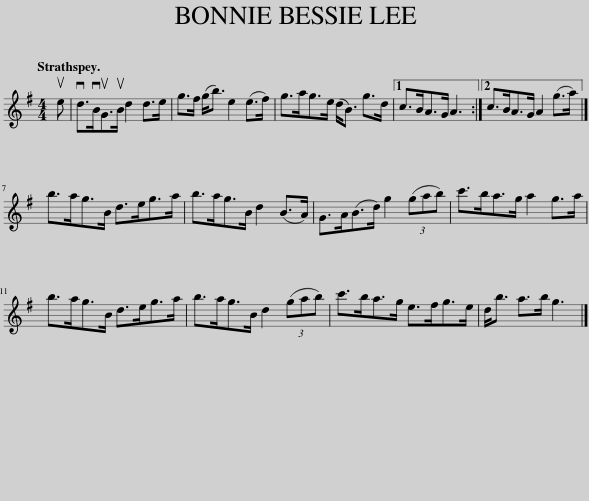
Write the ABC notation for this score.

X:1
L:1/8
Q:1/4=120
M:4/4
I:linebreak $
K:G
V:1 treble
V:1
 ue | vd>vBuG>uB d2 d>e | g>f (g<b) e2 (e>f) | g>ag>e (d<B) g>d |1 c>BA>G A3 :|2 %5
 c>BA>G A2 (g>a) |]$ b>ag>B d>eg>a | b>ag>B d2 (B>A) | G>A(B>d) g2 (3(gab) | c'>ba>g a2 g>a |$ %10
 b>ag>B d>eg>a | b>ag>B d2 (3(gab) | c'>ba>g e>fg>e | d<b a>b g3 |] %14
